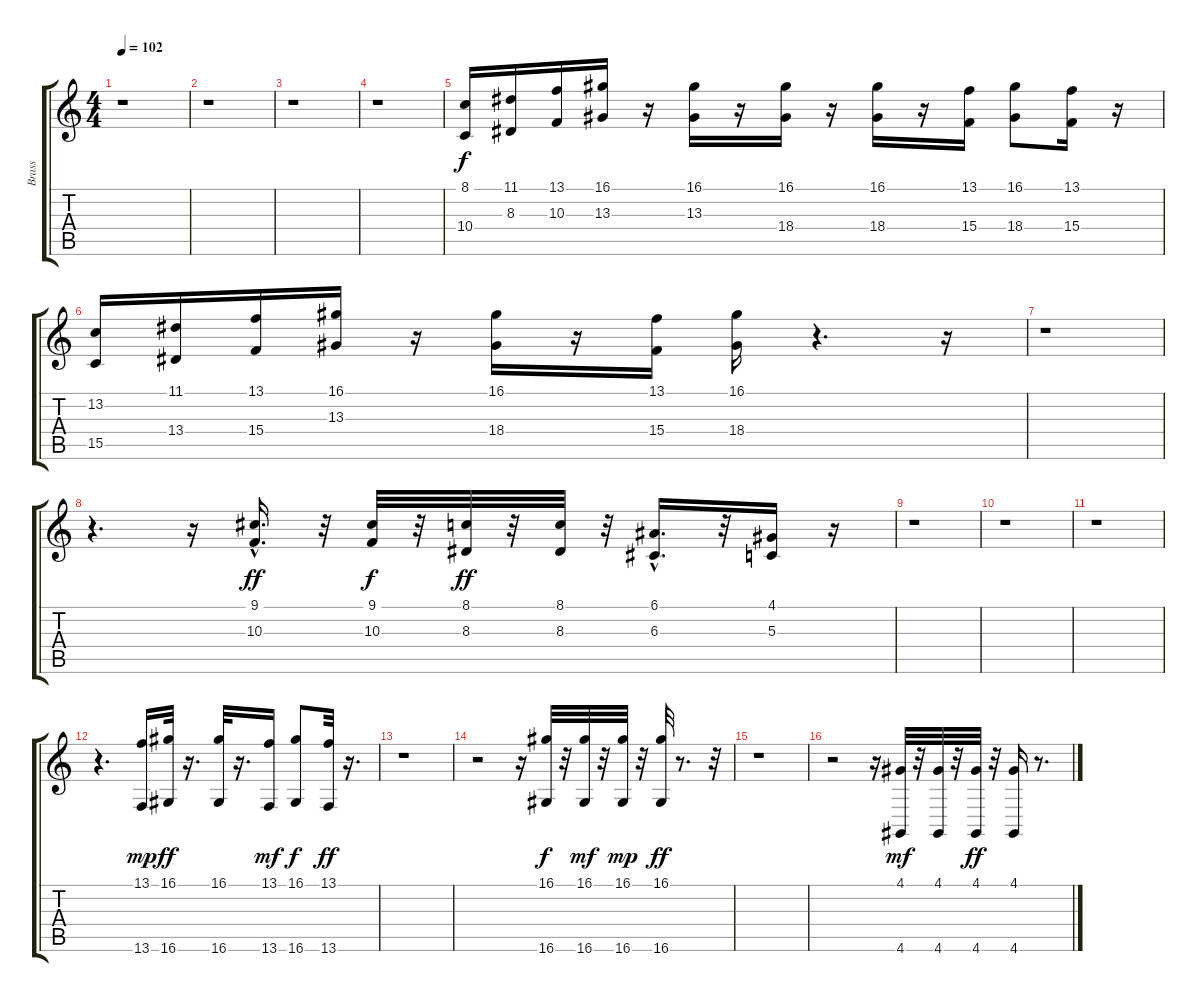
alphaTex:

\track ("Brass" "Brass") {instrument brasssection}
\staff {score tabs}
\tuning (E4 B3 G3 D3 A2 E2) {hide}
\ts (4 4)
\tempo 102
\clef g2
\ks c
r.1{dy mp} |
r.1 |
r.1 |
r.1 |
(8.1 10.4).16{dy f} (11.1 8.3).16 (13.1 10.3).16 (16.1 13.3).16 r.16 (16.1 13.3).16 r.16 (16.1 18.4).16 r.16 (16.1 18.4).16 r.16 (13.1 15.4).16 (16.1 18.4).8 (13.1 15.4).16 r.16 |
(13.2 15.5).16 (11.1 13.4).16 (13.1 15.4).16 (16.1 13.3).16 r.16 (16.1 18.4).16 r.16 (13.1 15.4).16 (16.1 18.4).16 r.4{d} r.16 |
r.1 |
r.4{d} r.16 (9.1 10.3{hac}).16{d dy ff} r.32 (9.1 10.3).32{dy f} r.32 (8.1 8.3).32{dy ff} r.32 (8.1 8.3).32 r.32 (6.1{hac} 6.3{hac}).16{d} r.32 (4.1 5.3).16 r.16 |
r.1 |
r.1 |
r.1 |
r.4{d} (13.1 13.6).16{dy mp} (16.1 16.6).32{dy ff} r.16{d} (16.1 16.6).32 r.16{d} (13.1 13.6).16{dy mf} (16.1 16.6).8{dy f} (13.1 13.6).32{dy ff} r.16{d} |
r.1 |
r.2 r.16 (16.1 16.6).32{dy f} r.32 (16.1 16.6).32{dy mf} r.32 (16.1 16.6).32{dy mp} r.32 (16.1 16.6).32{dy ff} r.8{d} r.32 |
r.1 |
r.2 r.16 (4.1 4.6).32{dy mf} r.32 (4.1 4.6).32 r.32 (4.1 4.6).32{dy ff} r.32 (4.1 4.6).16 r.8{d}
